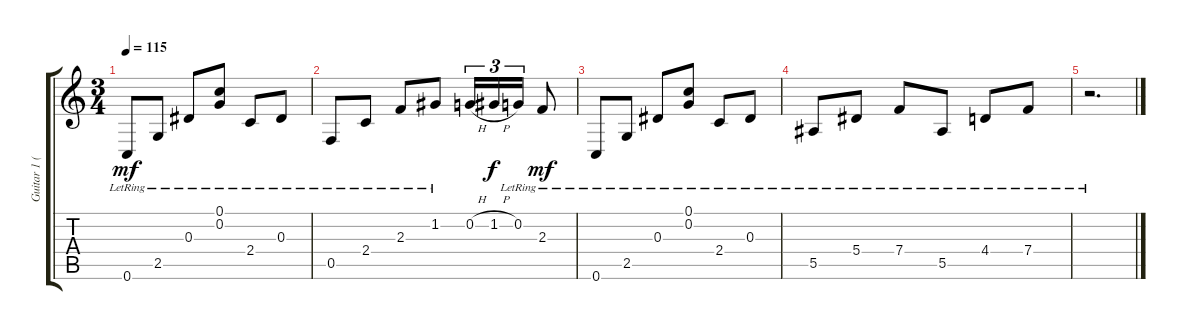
\track ("Guitar 1 (Clean)" "Guitar 1 (") {instrument acousticguitarsteel}
\staff {score tabs}
\tuning (C4 G3 Eb3 Bb2 F2 C2) {hide}
\ts (3 4)
\tempo 115
\clef g2
\ks c
0.6{lr}.8{dy mf} 2.5{lr}.8 0.3{lr}.8 (0.1{lr} 0.2{lr}).8 2.4{lr}.8 0.3{lr}.8 |
0.5{lr}.8 2.4{lr}.8 2.3{lr}.8 1.2{lr}.8 0.2{h}.16{tu (3 2)} 1.2{h}.16{tu (3 2) dy f} 0.2{lr}.16{tu (3 2)} 2.3{lr}.8{dy mf} |
0.6{lr}.8 2.5{lr}.8 0.3{lr}.8 (0.1{lr} 0.2{lr}).8 2.4{lr}.8 0.3{lr}.8 |
5.5{lr}.8 5.4{lr}.8 7.4{lr}.8 5.5{lr}.8 4.4{lr}.8 7.4{lr}.8 |
r.2{d}
